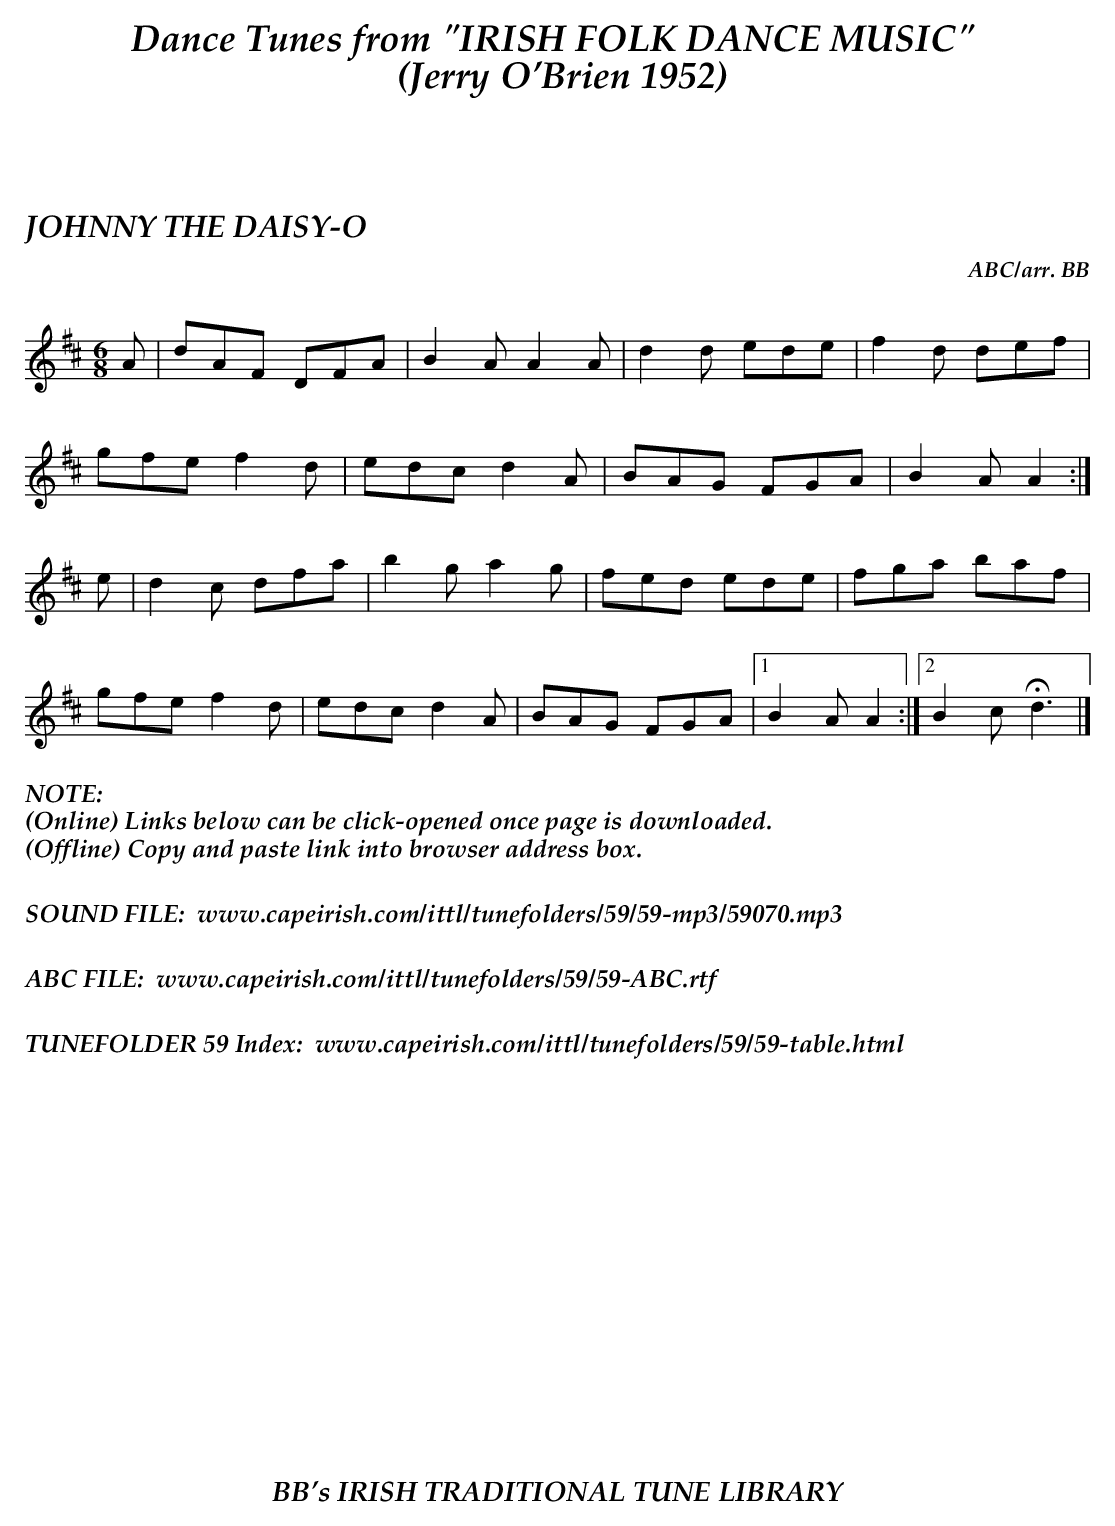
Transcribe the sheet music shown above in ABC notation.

X:1
T:JOHNNY THE DAISY-O
C:ABC/arr. BB
second part to put a bit of contrast to the first part.
L:1/8
M:6/8
K:D
A|dAF DFA|B2A A2A|d2d ede|f2d def|
gfe f2d|edc d2A|BAG FGA|B2A A2 :|
e|d2c dfa|b2g a2g|fed ede|fga baf|
gfe f2d|edc d2A|BAG FGA|1 B2A A2 :|\
[2 B2c Hd3|]
%%textfont "Palatino-BoldItalic" 16
%%begintext
%%NOTE:
(Online) Links below can be click-opened once page is downloaded.
(Offline) Copy and paste link into browser address box.
%%
%%
SOUND FILE:  www.capeirish.com/ittl/tunefolders/59/59-mp3/59070.mp3
%%
%%
ABC FILE:  www.capeirish.com/ittl/tunefolders/59/59-ABC.rtf
%%
%%
TUNEFOLDER 59 Index:  www.capeirish.com/ittl/tunefolders/59/59-table.html
